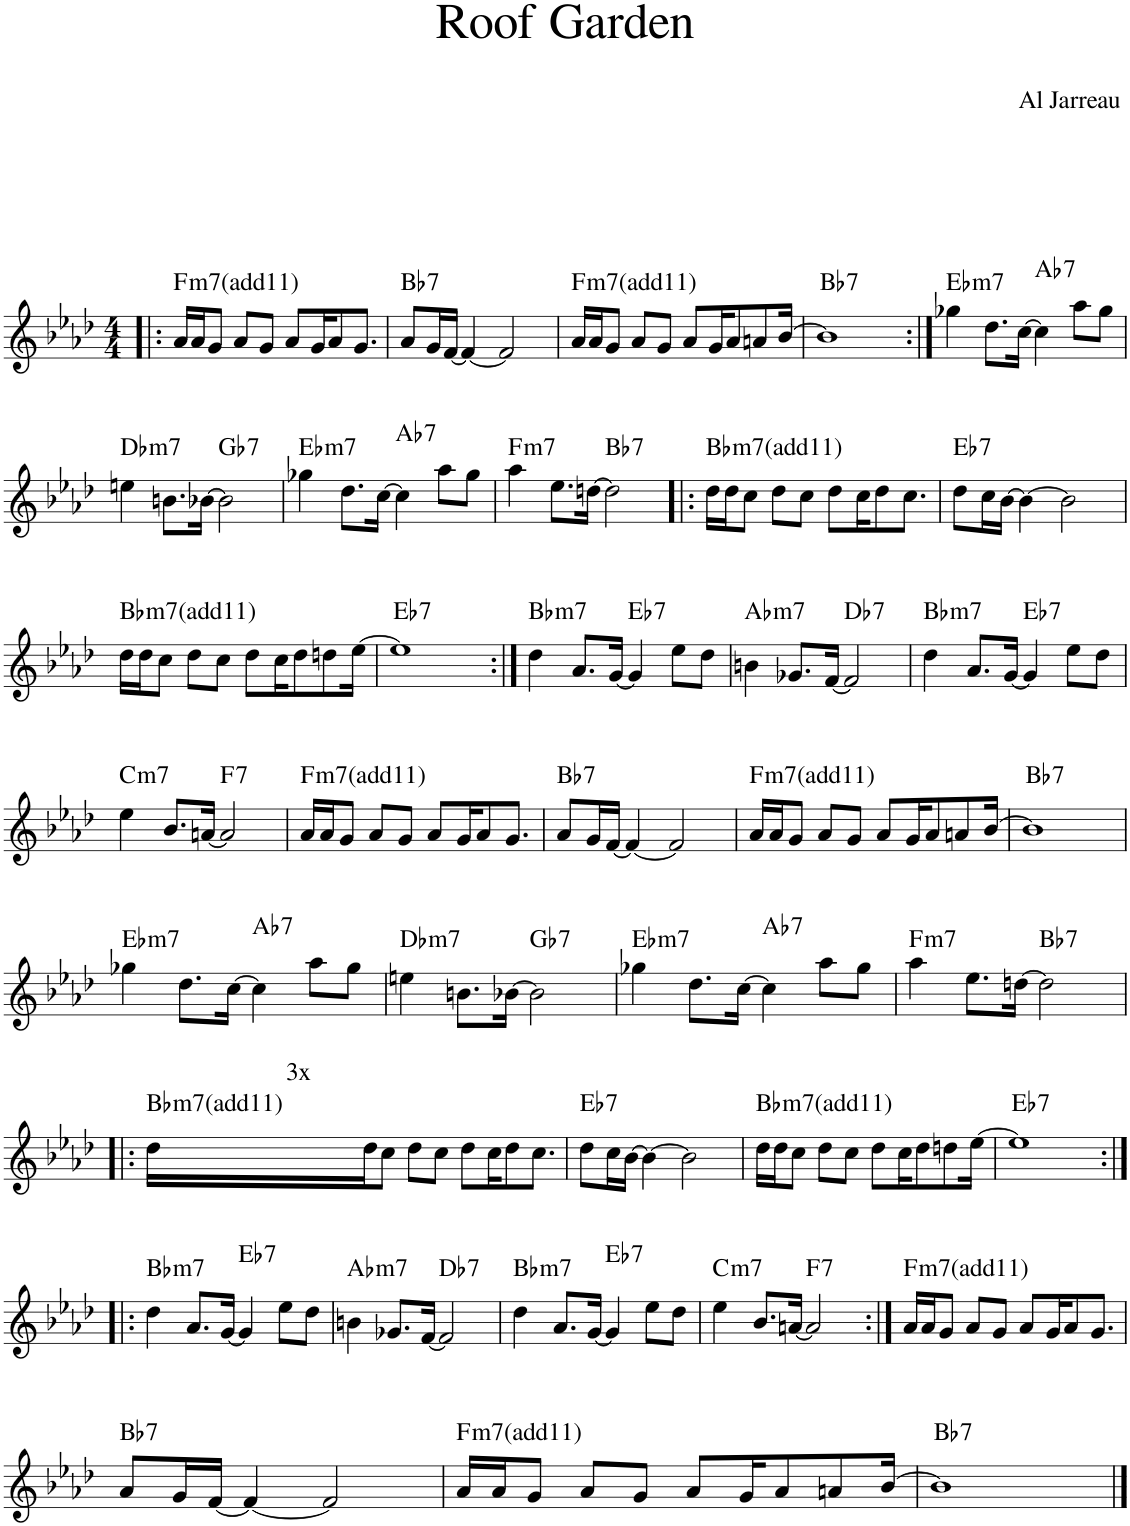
**kern	**harte
*part1	*part1
*staff1	*
*I"Piano	*
*I'Pno.	*
*clefG2	*
*k[b-e-a-d-]	*
*M4/4	*
=1!|:	=1!|:
!	!LO:H:kt=m7
16a-/LL	F:min7(11)
16a-/J	.
8g/J	.
8a-/L	.
8g/J	.
8a-/L	.
16g/K	.
8a-/	.
8.g/J	.
=2	=2
!	!LO:H:kt=7
8a-/L	Bb:7
16g/L	.
[16f/JJ	.
4f/_	.
2f/]	.
=3	=3
!	!LO:H:kt=m7
16a-/LL	F:min7(11)
16a-/J	.
8g/J	.
8a-/L	.
8g/J	.
8a-/L	.
16g/K	.
8a-/	.
8an/	.
[16b-/Jk	.
=4	=4
!	!LO:H:kt=7
1b-]	Bb:7
=5:|!	=5:|!
!	!LO:H:kt=m7
4gg-X\	Eb:min7
8.dd-\L	.
[16cc\Jk	.
!	!LO:H:kt=7
4cc\]	Ab:7
8aa-\L	.
8gg-\J	.
!!LO:LB:g=z
=6	=6
!	!LO:H:kt=m7
4een\	Db:min7
8.bn\L	.
[16b-X\Jk	.
!	!LO:H:kt=7
2b-\]	Gb:7
=7	=7
!	!LO:H:kt=m7
4gg-X\	Eb:min7
8.dd-\L	.
[16cc\Jk	.
!	!LO:H:kt=7
4cc\]	Ab:7
8aa-\L	.
8gg-\J	.
=8	=8
!	!LO:H:kt=m7
4aa-\	F:min7
8.ee-\L	.
[16ddn\Jk	.
!	!LO:H:kt=7
2dd\]	Bb:7
=9!|:	=9!|:
!	!LO:H:kt=m7
16dd-\LL	Bb:min7(11)
16dd-\J	.
8cc\J	.
8dd-\L	.
8cc\J	.
8dd-\L	.
16cc\K	.
8dd-\	.
8.cc\J	.
=10	=10
!	!LO:H:kt=7
8dd-\L	Eb:7
16cc\L	.
[16b-\JJ	.
4b-\_	.
2b-\]	.
!!LO:LB:g=z
=11	=11
!	!LO:H:kt=m7
16dd-\LL	Bb:min7(11)
16dd-\J	.
8cc\J	.
8dd-\L	.
8cc\J	.
8dd-\L	.
16cc\K	.
8dd-\	.
8ddn\	.
[16ee-\Jk	.
=12	=12
!	!LO:H:kt=7
1ee-]	Eb:7
=13:|!	=13:|!
!	!LO:H:kt=m7
4dd-\	Bb:min7
8.a-/L	.
[16g/Jk	.
!	!LO:H:kt=7
4g/]	Eb:7
8ee-\L	.
8dd-\J	.
=14	=14
!	!LO:H:kt=m7
4bn\	Ab:min7
8.g-X/L	.
[16f/Jk	.
!	!LO:H:kt=7
2f/]	Db:7
=15	=15
!	!LO:H:kt=m7
4dd-\	Bb:min7
8.a-/L	.
[16g/Jk	.
!	!LO:H:kt=7
4g/]	Eb:7
8ee-\L	.
8dd-\J	.
!!LO:LB:g=z
=16	=16
!	!LO:H:kt=m7
4ee-\	C:min7
8.b-/L	.
[16an/Jk	.
!	!LO:H:kt=7
2a/]	F:7
=17	=17
!	!LO:H:kt=m7
16a-/LL	F:min7(11)
16a-/J	.
8g/J	.
8a-/L	.
8g/J	.
8a-/L	.
16g/K	.
8a-/	.
8.g/J	.
=18	=18
!	!LO:H:kt=7
8a-/L	Bb:7
16g/L	.
[16f/JJ	.
4f/_	.
2f/]	.
=19	=19
!	!LO:H:kt=m7
16a-/LL	F:min7(11)
16a-/J	.
8g/J	.
8a-/L	.
8g/J	.
8a-/L	.
16g/K	.
8a-/	.
8an/	.
[16b-/Jk	.
=20	=20
!	!LO:H:kt=7
1b-]	Bb:7
!!LO:LB:g=z
=21	=21
!	!LO:H:kt=m7
4gg-X\	Eb:min7
8.dd-\L	.
[16cc\Jk	.
!	!LO:H:kt=7
4cc\]	Ab:7
8aa-\L	.
8gg-\J	.
=22	=22
!	!LO:H:kt=m7
4een\	Db:min7
8.bn\L	.
[16b-X\Jk	.
!	!LO:H:kt=7
2b-\]	Gb:7
=23	=23
!	!LO:H:kt=m7
4gg-X\	Eb:min7
8.dd-\L	.
[16cc\Jk	.
!	!LO:H:kt=7
4cc\]	Ab:7
8aa-\L	.
8gg-\J	.
=24	=24
!	!LO:H:kt=m7
4aa-\	F:min7
8.ee-\L	.
[16ddn\Jk	.
!	!LO:H:kt=7
2dd\]	Bb:7
!!LO:LB:g=z
=25!|:	=25!|:
!	!LO:H:kt=m7
16dd-\LL	Bb:min7(11)
!	!LO:H:kt=3x
16dd-\J	N
8cc\J	.
8dd-\L	.
8cc\J	.
8dd-\L	.
16cc\K	.
8dd-\	.
8.cc\J	.
=26	=26
!	!LO:H:kt=7
8dd-\L	Eb:7
16cc\L	.
[16b-\JJ	.
4b-\_	.
2b-\]	.
=27	=27
!	!LO:H:kt=m7
16dd-\LL	Bb:min7(11)
16dd-\J	.
8cc\J	.
8dd-\L	.
8cc\J	.
8dd-\L	.
16cc\K	.
8dd-\	.
8ddn\	.
[16ee-\Jk	.
=28	=28
!	!LO:H:kt=7
1ee-]	Eb:7
!!LO:LB:g=z
=29:|!|:	=29:|!|:
!	!LO:H:kt=m7
4dd-\	Bb:min7
8.a-/L	.
[16g/Jk	.
!	!LO:H:kt=7
4g/]	Eb:7
8ee-\L	.
8dd-\J	.
=30	=30
!	!LO:H:kt=m7
4bn\	Ab:min7
8.g-X/L	.
[16f/Jk	.
!	!LO:H:kt=7
2f/]	Db:7
=31	=31
!	!LO:H:kt=m7
4dd-\	Bb:min7
8.a-/L	.
[16g/Jk	.
!	!LO:H:kt=7
4g/]	Eb:7
8ee-\L	.
8dd-\J	.
=32	=32
!	!LO:H:kt=m7
4ee-\	C:min7
8.b-/L	.
[16an/Jk	.
!	!LO:H:kt=7
2a/]	F:7
=33:|!	=33:|!
!	!LO:H:kt=m7
16a-/LL	F:min7(11)
16a-/J	.
8g/J	.
8a-/L	.
8g/J	.
8a-/L	.
16g/K	.
8a-/	.
8.g/J	.
!!LO:LB:g=z
=34	=34
!	!LO:H:kt=7
8a-/L	Bb:7
16g/L	.
[16f/JJ	.
4f/_	.
2f/]	.
=35	=35
!	!LO:H:kt=m7
16a-/LL	F:min7(11)
16a-/J	.
8g/J	.
8a-/L	.
8g/J	.
8a-/L	.
16g/K	.
8a-/	.
8an/	.
[16b-/Jk	.
=36	=36
!	!LO:H:kt=7
1b-]	Bb:7
==	==
*-	*-
